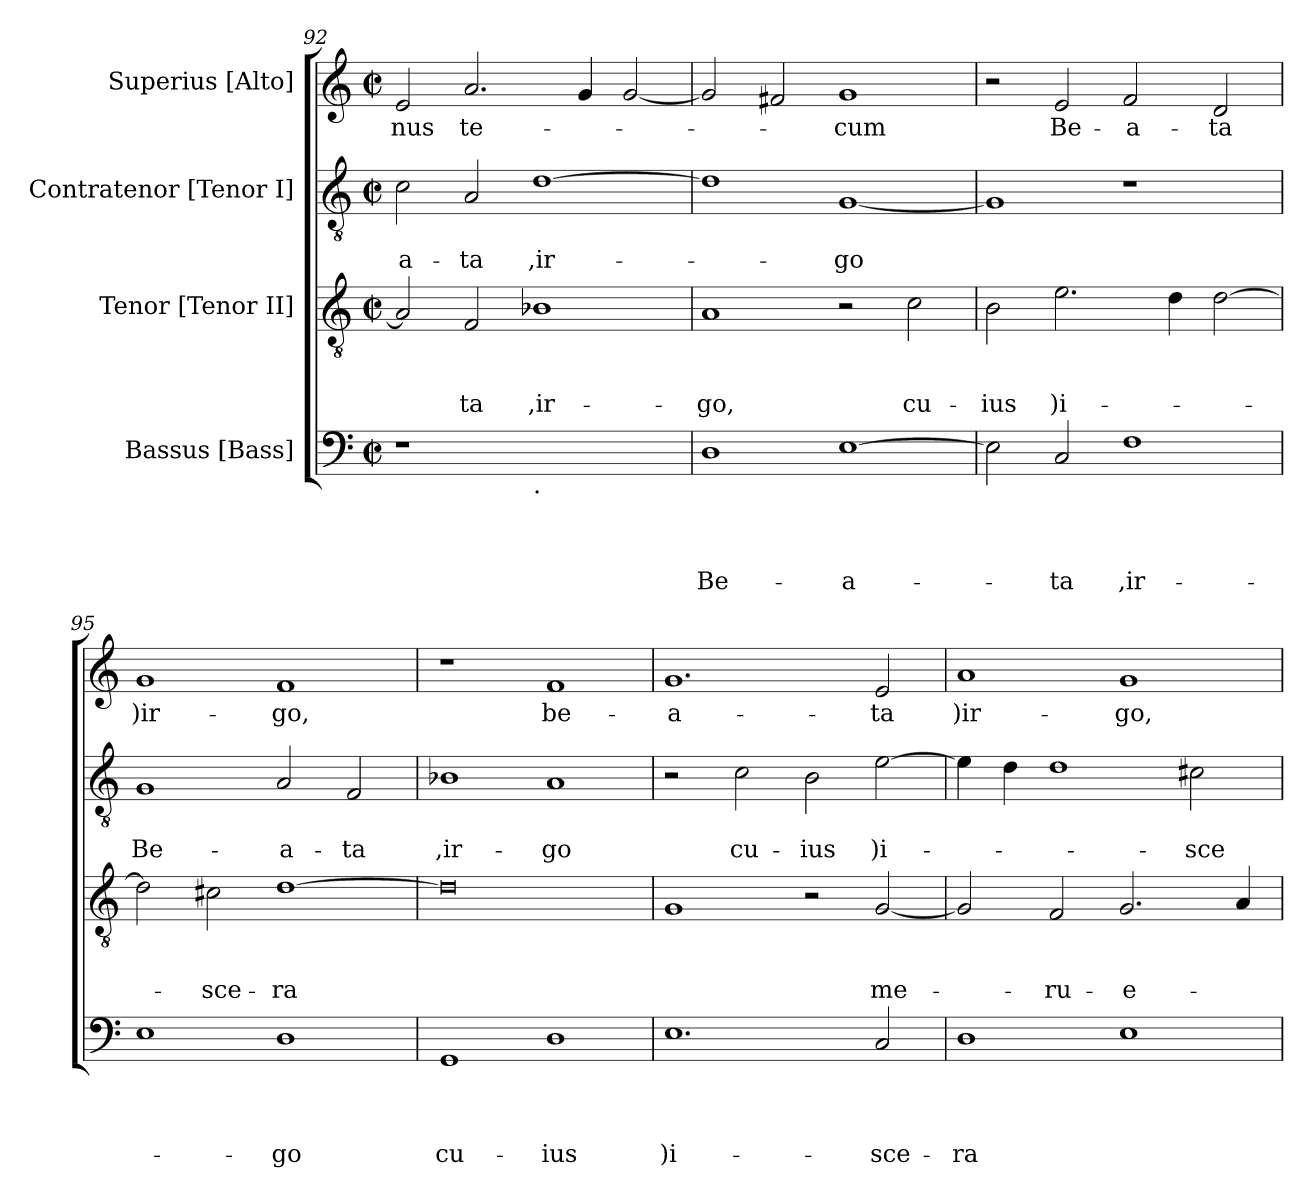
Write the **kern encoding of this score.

**kern	**text	**text	**text	**text	**kern	**text	**text	**text	**kern	**text	**text	**kern	**text
*part4	*part4	*part4	*part4	*part4	*part3	*part3	*part3	*part3	*part2	*part2	*part2	*part1	*part1
*staff4	*staff4	*staff4	*staff4	*staff4	*staff3	*staff3	*staff3	*staff3	*staff2	*staff2	*staff2	*staff1	*staff1
*I"Bassus [Bass]	*	*	*	*	*I"Tenor [Tenor II]	*	*	*	*I"Contratenor [Tenor I]	*	*	*I"Superius [Alto]	*
*clefF4	*	*	*	*	*clefGv2	*	*	*	*clefGv2	*	*	*clefG2	*
*k[]	*	*	*	*	*k[]	*	*	*	*k[]	*	*	*k[]	*
*C:	*	*	*	*	*C:	*	*	*	*C:	*	*	*C:	*
*M2/2	*	*	*	*	*M2/2	*	*	*	*M2/2	*	*	*M2/2	*
*met(c|)	*	*	*	*	*met(c|)	*	*	*	*met(c|)	*	*	*met(c|)	*
=92	=92	=92	=92	=92	=92	=92	=92	=92	=92	=92	=92	=92	=92
!	!	!	!	!	!	!	!	!	!	!	!LO:LY:b	!	!LO:LY:b
1r	.	.	.	.	2A/]	.	.	.	2c\	.	-a-	2e/	-nus
!	!	!	!	!	!	!	!	!LO:LY:b:rj	!	!	!LO:LY:b	!	!LO:LY:b
.	.	.	.	.	2F/	.	.	-ta	2A/	.	-ta	2.a/	te-
!LO:TX:b:t=.	!	!	!	!	!	!	!	!	!	!	!	!	!
!	!	!	!	!	!	!	!	!LO:LY:b:rj	!	!	!LO:LY:b	!	!
1ryy	.	.	.	.	1B-X	.	.	,ir-	[>1d	.	,ir-	.	.
.	.	.	.	.	.	.	.	.	.	.	.	4g/	.
.	.	.	.	.	.	.	.	.	.	.	.	[<2g/	.
=93	=93	=93	=93	=93	=93	=93	=93	=93	=93	=93	=93	=93	=93
!	!	!	!	!LO:LY:b:rj	!	!	!	!LO:LY:b:rj	!	!	!	!	!
1D	.	.	.	Be-	1A	.	.	-go,	1d]	.	.	2g/]	.
.	.	.	.	.	.	.	.	.	.	.	.	2f#X/	.
!	!	!	!	!LO:LY:b:rj	!	!	!	!	!	!	!LO:LY:b	!	!LO:LY:b
[<1E	.	.	.	-a-	2r	.	.	.	[<1G	.	-go	1g	-cum
!	!	!	!	!	!	!	!	!LO:LY:b:rj	!	!	!	!	!
.	.	.	.	.	2c\	.	.	cu-	.	.	.	.	.
!!LO:LB:g=z
=94	=94	=94	=94	=94	=94	=94	=94	=94	=94	=94	=94	=94	=94
!	!	!	!	!	!	!	!	!LO:LY:b:rj	!	!	!	!	!
2E\]	.	.	.	.	2B\	.	.	-ius	1G]	.	.	2r	.
!	!	!	!	!LO:LY:b:rj	!	!	!	!LO:LY:b:rj	!	!	!	!	!LO:LY:b
2C/	.	.	.	-ta	2.e\	.	.	)i-	.	.	.	2e/	Be-
!	!	!	!	!LO:LY:b:rj	!	!	!	!	!	!	!	!	!LO:LY:b
1F	.	.	.	,ir-	.	.	.	.	1r	.	.	2f/	-a-
.	.	.	.	.	4d\	.	.	.	.	.	.	.	.
!	!	!	!	!	!	!	!	!	!	!	!	!	!LO:LY:b
.	.	.	.	.	[>2d\	.	.	.	.	.	.	2d/	-ta
=95	=95	=95	=95	=95	=95	=95	=95	=95	=95	=95	=95	=95	=95
!	!	!	!	!	!	!	!	!	!	!	!LO:LY:b	!	!LO:LY:b
1E	.	.	.	.	2d\]	.	.	.	1G	.	Be-	1g	)ir-
!	!	!	!	!	!	!	!	!LO:LY:b:rj	!	!	!	!	!
.	.	.	.	.	2c#X\	.	.	-sce-	.	.	.	.	.
!	!	!	!	!LO:LY:b:rj	!	!	!	!LO:LY:b:rj	!	!	!LO:LY:b	!	!LO:LY:b
1D	.	.	.	-go	[>1d	.	.	-ra	2A/	.	-a-	1f	-go,
!	!	!	!	!	!	!	!	!	!	!	!LO:LY:b	!	!
.	.	.	.	.	.	.	.	.	2F/	.	-ta	.	.
=96	=96	=96	=96	=96	=96	=96	=96	=96	=96	=96	=96	=96	=96
!	!	!	!	!LO:LY:b:rj	!	!	!	!	!	!	!LO:LY:b	!	!
1GG	.	.	.	cu-	0d]	.	.	.	1B-X	.	,ir-	1r	.
!	!	!	!	!LO:LY:b:rj	!	!	!	!	!	!	!LO:LY:b	!	!LO:LY:b
1D	.	.	.	-ius	.	.	.	.	1A	.	-go	1f	be-
=97	=97	=97	=97	=97	=97	=97	=97	=97	=97	=97	=97	=97	=97
!	!	!	!	!LO:LY:b:rj	!	!	!	!	!	!	!	!	!LO:LY:b
1.E	.	.	.	)i-	1G	.	.	.	2r	.	.	1.g	-a-
!	!	!	!	!	!	!	!	!	!	!	!LO:LY:b	!	!
.	.	.	.	.	.	.	.	.	2c\	.	cu-	.	.
!	!	!	!	!	!	!	!	!	!	!	!LO:LY:b	!	!
.	.	.	.	.	2r	.	.	.	2B\	.	-ius	.	.
!	!	!	!	!LO:LY:b:rj	!	!	!	!LO:LY:b:rj	!	!	!LO:LY:b	!	!LO:LY:b
2C/	.	.	.	-sce-	[<2G/	.	.	me-	[>2e\	.	)i-	2e/	-ta
=98	=98	=98	=98	=98	=98	=98	=98	=98	=98	=98	=98	=98	=98
!	!	!	!	!LO:LY:b:rj	!	!	!	!	!	!	!	!	!LO:LY:b
1D	.	.	.	-ra	2G/]	.	.	.	4e\]	.	.	1a	)ir-
.	.	.	.	.	.	.	.	.	4d\	.	.	.	.
!	!	!	!	!	!	!	!	!LO:LY:b:rj	!	!	!	!	!
.	.	.	.	.	2F/	.	.	-ru-	1d	.	.	.	.
!	!	!	!	!	!	!	!	!LO:LY:b:rj	!	!	!	!	!LO:LY:b
1E	.	.	.	.	2.G/	.	.	-e-	.	.	.	1g	-go,
!	!	!	!	!	!	!	!	!	!	!	!LO:LY:b	!	!
.	.	.	.	.	.	.	.	.	2c#X\	.	-sce-	.	.
.	.	.	.	.	4A/	.	.	.	.	.	.	.	.
=	=	=	=	=	=	=	=	=	=	=	=	=	=
*-	*-	*-	*-	*-	*-	*-	*-	*-	*-	*-	*-	*-	*-
